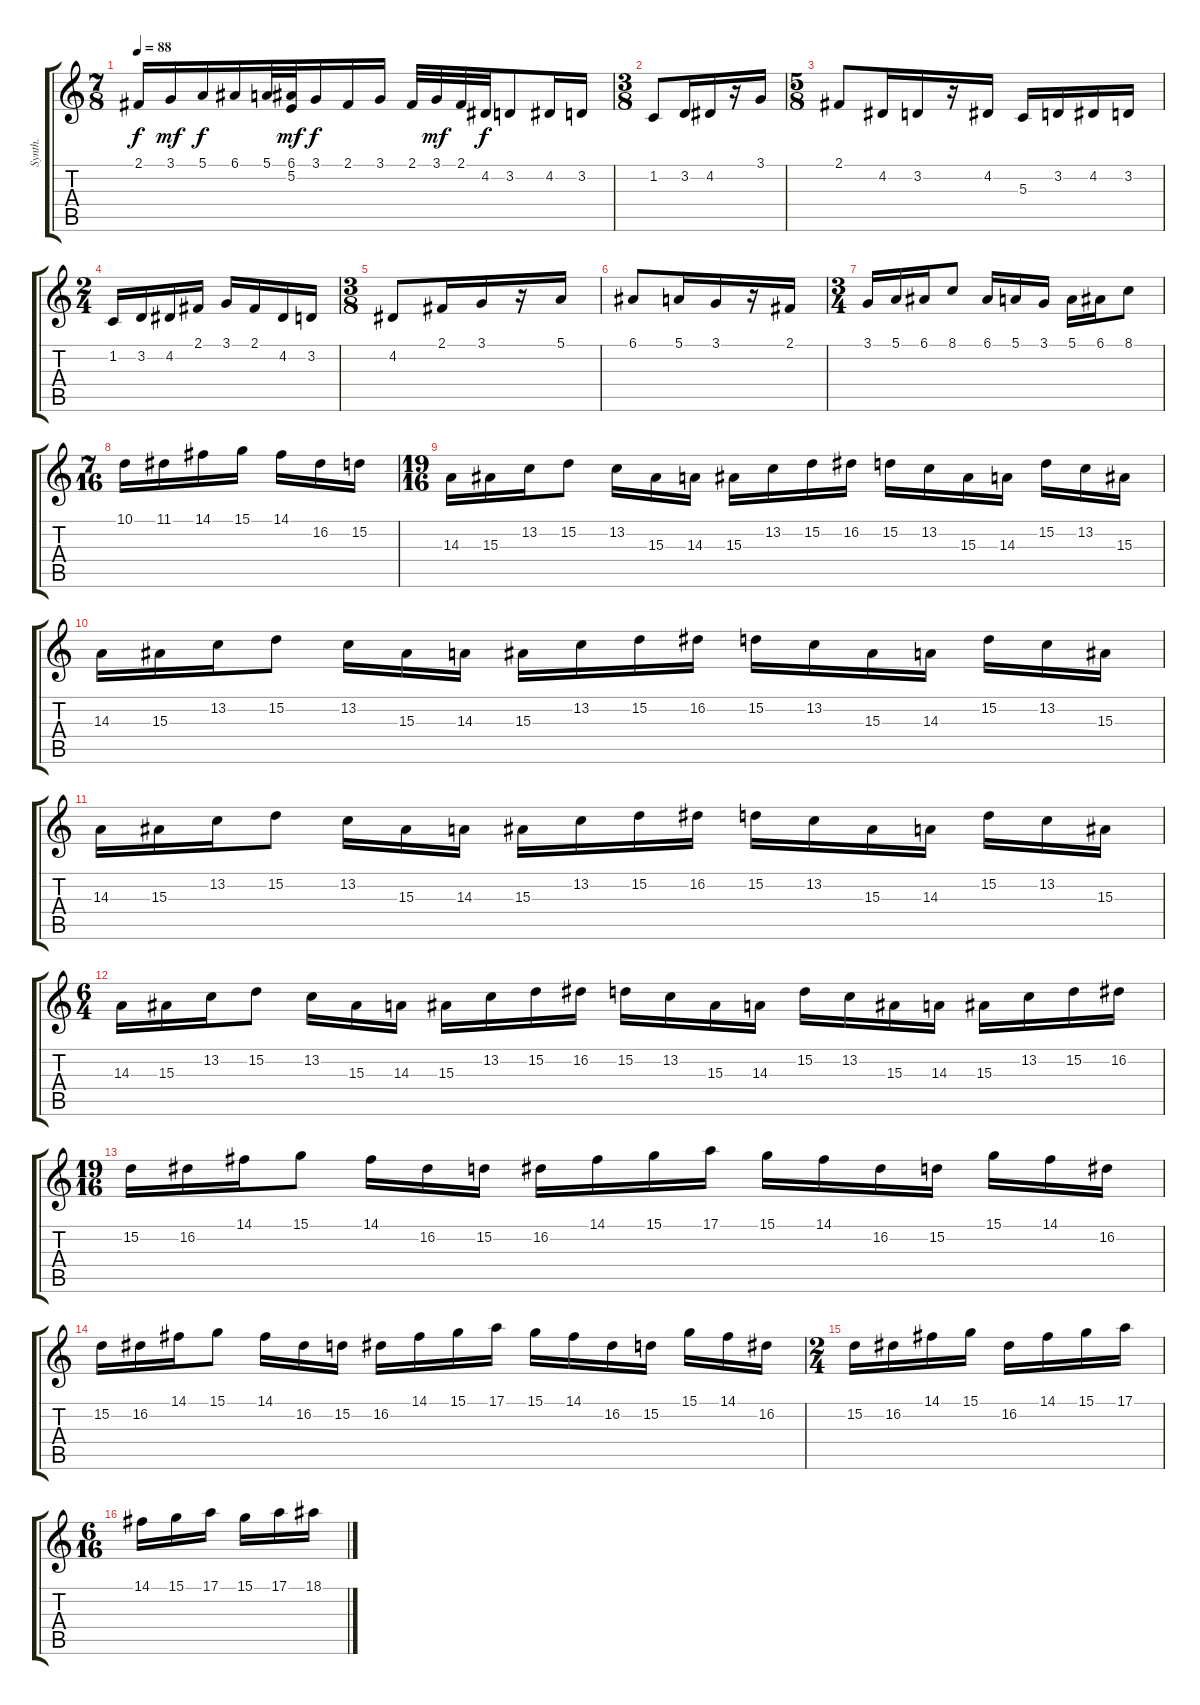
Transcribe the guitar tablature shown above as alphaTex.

\track ("Synth." "Synth.") {instrument sitar}
\staff {score tabs}
\tuning (E4 B3 G3 D3 A2 E2) {hide}
\ts (7 8)
\tempo 88
\clef g2
\ks c
2.1.16{dy f} 3.1.16{dy mf} 5.1.16{dy f} 6.1.16 5.1.32 (6.1 5.2).32{dy mf} 3.1.16{dy f} 2.1.16 3.1.16 2.1.32 3.1.32{dy mf} 2.1.32 4.2.32{dy f} 3.2.8 4.2.16 3.2.16 |
\ts (3 8)
1.2.8 3.2.16 4.2.16 r.16 3.1.16 |
\ts (5 8)
2.1.8 4.2.16 3.2.16 r.16 4.2.16 5.3.16 3.2.16 4.2.16 3.2.16 |
\ts (2 4)
1.2.16 3.2.16 4.2.16 2.1.16 3.1.16 2.1.16 4.2.16 3.2.16 |
\ts (3 8)
4.2.8 2.1.16 3.1.16 r.16 5.1.16 |
6.1.8 5.1.16 3.1.16 r.16 2.1.16 |
\ts (3 4)
3.1.16 5.1.16 6.1.16 8.1.8 6.1.16 5.1.16 3.1.16 5.1.16 6.1.16 8.1.8 |
\ts (7 16)
10.1.16 11.1.16 14.1.16 15.1.16 14.1.16 16.2.16 15.2.16 |
\ts (19 16)
14.3.16 15.3.16 13.2.16 15.2.8 13.2.16 15.3.16 14.3.16 15.3.16 13.2.16 15.2.16 16.2.16 15.2.16 13.2.16 15.3.16 14.3.16 15.2.16 13.2.16 15.3.16 |
14.3.16 15.3.16 13.2.16 15.2.8 13.2.16 15.3.16 14.3.16 15.3.16 13.2.16 15.2.16 16.2.16 15.2.16 13.2.16 15.3.16 14.3.16 15.2.16 13.2.16 15.3.16 |
14.3.16 15.3.16 13.2.16 15.2.8 13.2.16 15.3.16 14.3.16 15.3.16 13.2.16 15.2.16 16.2.16 15.2.16 13.2.16 15.3.16 14.3.16 15.2.16 13.2.16 15.3.16 |
\ts (6 4)
14.3.16 15.3.16 13.2.16 15.2.8 13.2.16 15.3.16 14.3.16 15.3.16 13.2.16 15.2.16 16.2.16 15.2.16 13.2.16 15.3.16 14.3.16 15.2.16 13.2.16 15.3.16 14.3.16 15.3.16 13.2.16 15.2.16 16.2.16 |
\ts (19 16)
15.2.16 16.2.16 14.1.16 15.1.8 14.1.16 16.2.16 15.2.16 16.2.16 14.1.16 15.1.16 17.1.16 15.1.16 14.1.16 16.2.16 15.2.16 15.1.16 14.1.16 16.2.16 |
15.2.16 16.2.16 14.1.16 15.1.8 14.1.16 16.2.16 15.2.16 16.2.16 14.1.16 15.1.16 17.1.16 15.1.16 14.1.16 16.2.16 15.2.16 15.1.16 14.1.16 16.2.16 |
\ts (2 4)
15.2.16 16.2.16 14.1.16 15.1.16 16.2.16 14.1.16 15.1.16 17.1.16 |
\ts (6 16)
14.1.16 15.1.16 17.1.16 15.1.16 17.1.16 18.1.16
